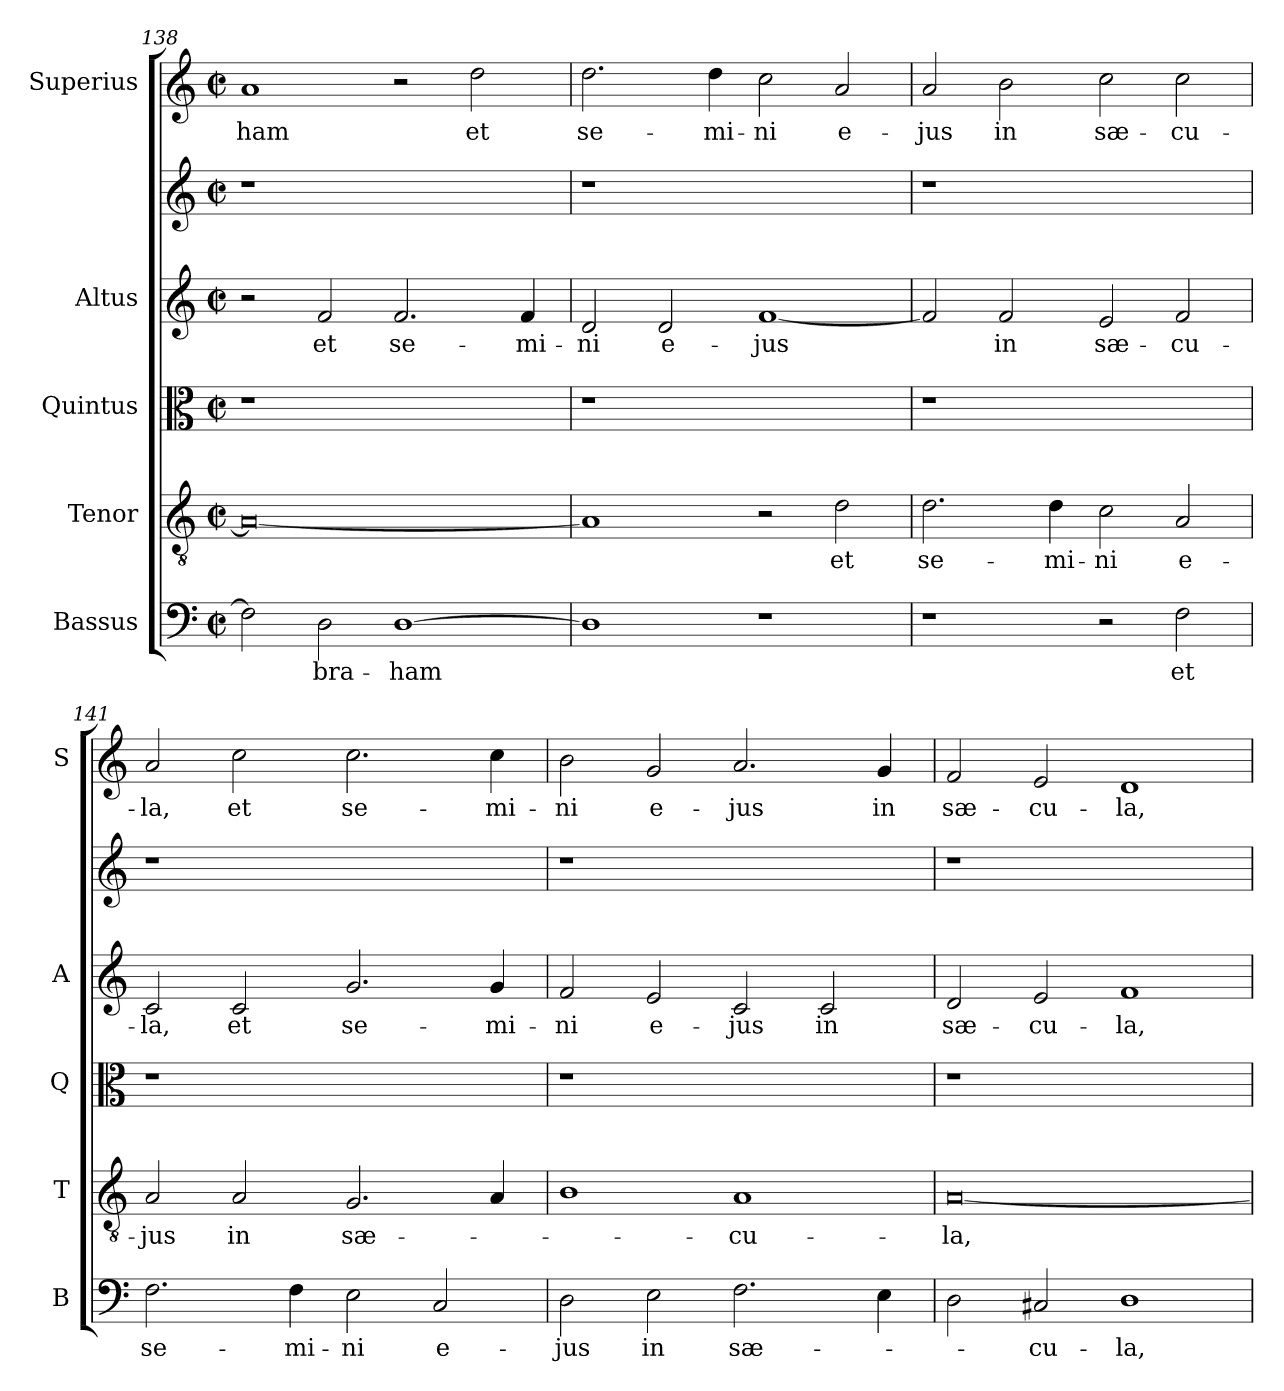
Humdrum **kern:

**kern	**text	**kern	**text	**kern	**kern	**text	**kern	**kern	**text
*part6	*part6	*part5	*part5	*part4	*part3	*part3	*part2	*part1	*part1
*staff6	*staff6	*staff5	*staff5	*staff4	*staff3	*staff3	*staff2	*staff1	*staff1
*I"Bassus	*	*I"Tenor	*	*I"Quintus	*I"Altus	*	*	*I"Superius	*
*I'B	*	*I'T	*	*I'Q	*I'A	*	*	*I'S	*
*clefF4	*	*clefGv2	*	*clefC3	*clefG2	*	*clefG2	*clefG2	*
*k[]	*	*k[]	*	*k[]	*k[]	*	*k[]	*k[]	*
*C:	*	*C:	*	*C:	*C:	*	*C:	*C:	*
*M2/2	*	*M2/2	*	*M2/2	*M2/2	*	*M2/2	*M2/2	*
*met(c|)	*	*met(c|)	*	*met(c|)	*met(c|)	*	*met(c|)	*met(c|)	*
=138	=138	=138	=138	=138	=138	=138	=138	=138	=138
!	!	!	!	!	!	!	!	!	!LO:LY:b
2F\]	.	0A_	.	1r	2r	.	1r	1a	-ham
!	!LO:LY:b	!	!	!	!	!LO:LY:b	!	!	!
2D\	-bra-	.	.	.	2f/	et	.	.	.
!	!LO:LY:b	!	!	!	!	!LO:LY:b	!	!	!
[1D	-ham	.	.	1ryy	2.f/	se-	1ryy	2r	.
!	!	!	!	!	!	!	!	!	!LO:LY:b
.	.	.	.	.	.	.	.	2dd\	et
!	!	!	!	!	!	!LO:LY:b	!	!	!
.	.	.	.	.	4f/	-mi-	.	.	.
=139	=139	=139	=139	=139	=139	=139	=139	=139	=139
!	!	!	!	!	!	!LO:LY:b	!	!	!LO:LY:b
1D]	.	1A]	.	1r	2d/	-ni	1r	2.dd\	se-
!	!	!	!	!	!	!LO:LY:b	!	!	!
.	.	.	.	.	2d/	e-	.	.	.
!	!	!	!	!	!	!	!	!	!LO:LY:b
.	.	.	.	.	.	.	.	4dd\	-mi-
!	!	!	!	!	!	!LO:LY:b	!	!	!LO:LY:b
1r	.	2r	.	1ryy	[1f	-jus	1ryy	2cc\	-ni
!	!	!	!LO:LY:b	!	!	!	!	!	!LO:LY:b
.	.	2d\	et	.	.	.	.	2a/	e-
!!LO:PB:g=z
=140	=140	=140	=140	=140	=140	=140	=140	=140	=140
!	!	!	!LO:LY:b	!	!	!	!	!	!LO:LY:b
1r	.	2.d\	se-	1r	2f/]	.	1r	2a/	-jus
!	!	!	!	!	!	!LO:LY:b	!	!	!LO:LY:b
.	.	.	.	.	2f/	in	.	2b\	in
!	!	!	!LO:LY:b	!	!	!	!	!	!
.	.	4d\	-mi-	.	.	.	.	.	.
!	!	!	!LO:LY:b	!	!	!LO:LY:b	!	!	!LO:LY:b
2r	.	2c\	-ni	1ryy	2e/	sæ-	1ryy	2cc\	sæ-
!	!LO:LY:b	!	!LO:LY:b	!	!	!LO:LY:b	!	!	!LO:LY:b
2F\	et	2A/	e-	.	2f/	-cu-	.	2cc\	-cu-
=141	=141	=141	=141	=141	=141	=141	=141	=141	=141
!	!LO:LY:b	!	!LO:LY:b	!	!	!LO:LY:b	!	!	!LO:LY:b
2.F\	se-	2A/	-jus	1r	2c/	-la,	1r	2a/	-la,
!	!	!	!LO:LY:b	!	!	!LO:LY:b	!	!	!LO:LY:b
.	.	2A/	in	.	2c/	et	.	2cc\	et
!	!LO:LY:b	!	!	!	!	!	!	!	!
4F\	-mi-	.	.	.	.	.	.	.	.
!	!LO:LY:b	!	!LO:LY:b	!	!	!LO:LY:b	!	!	!LO:LY:b
2E\	-ni	2.G/	sæ-	1ryy	2.g/	se-	1ryy	2.cc\	se-
!	!LO:LY:b	!	!	!	!	!	!	!	!
2C/	e-	.	.	.	.	.	.	.	.
!	!	!	!	!	!	!LO:LY:b	!	!	!LO:LY:b
.	.	4A/	.	.	4g/	-mi-	.	4cc\	-mi-
=142	=142	=142	=142	=142	=142	=142	=142	=142	=142
!	!LO:LY:b	!	!	!	!	!LO:LY:b	!	!	!LO:LY:b
2D\	-jus	1B	.	1r	2f/	-ni	1r	2b\	-ni
!	!LO:LY:b	!	!	!	!	!LO:LY:b	!	!	!LO:LY:b
2E\	in	.	.	.	2e/	e-	.	2g/	e-
!	!LO:LY:b	!	!LO:LY:b	!	!	!LO:LY:b	!	!	!LO:LY:b
2.F\	sæ-	1A	-cu-	1ryy	2c/	-jus	1ryy	2.a/	-jus
!	!	!	!	!	!	!LO:LY:b	!	!	!
.	.	.	.	.	2c/	in	.	.	.
!	!	!	!	!	!	!	!	!	!LO:LY:b
4E\	.	.	.	.	.	.	.	4g/	in
=143	=143	=143	=143	=143	=143	=143	=143	=143	=143
!	!	!	!LO:LY:b	!	!	!LO:LY:b	!	!	!LO:LY:b
2D\	.	[0A	-la,	1r	2d/	sæ-	1r	2f/	sæ-
!	!LO:LY:b	!	!	!	!	!LO:LY:b	!	!	!LO:LY:b
2C#X/	-cu-	.	.	.	2e/	-cu-	.	2e/	-cu-
!	!LO:LY:b	!	!	!	!	!LO:LY:b	!	!	!LO:LY:b
1D	-la,	.	.	1ryy	1f	-la,	1ryy	1d	-la,
=	=	=	=	=	=	=	=	=	=
*-	*-	*-	*-	*-	*-	*-	*-	*-	*-
